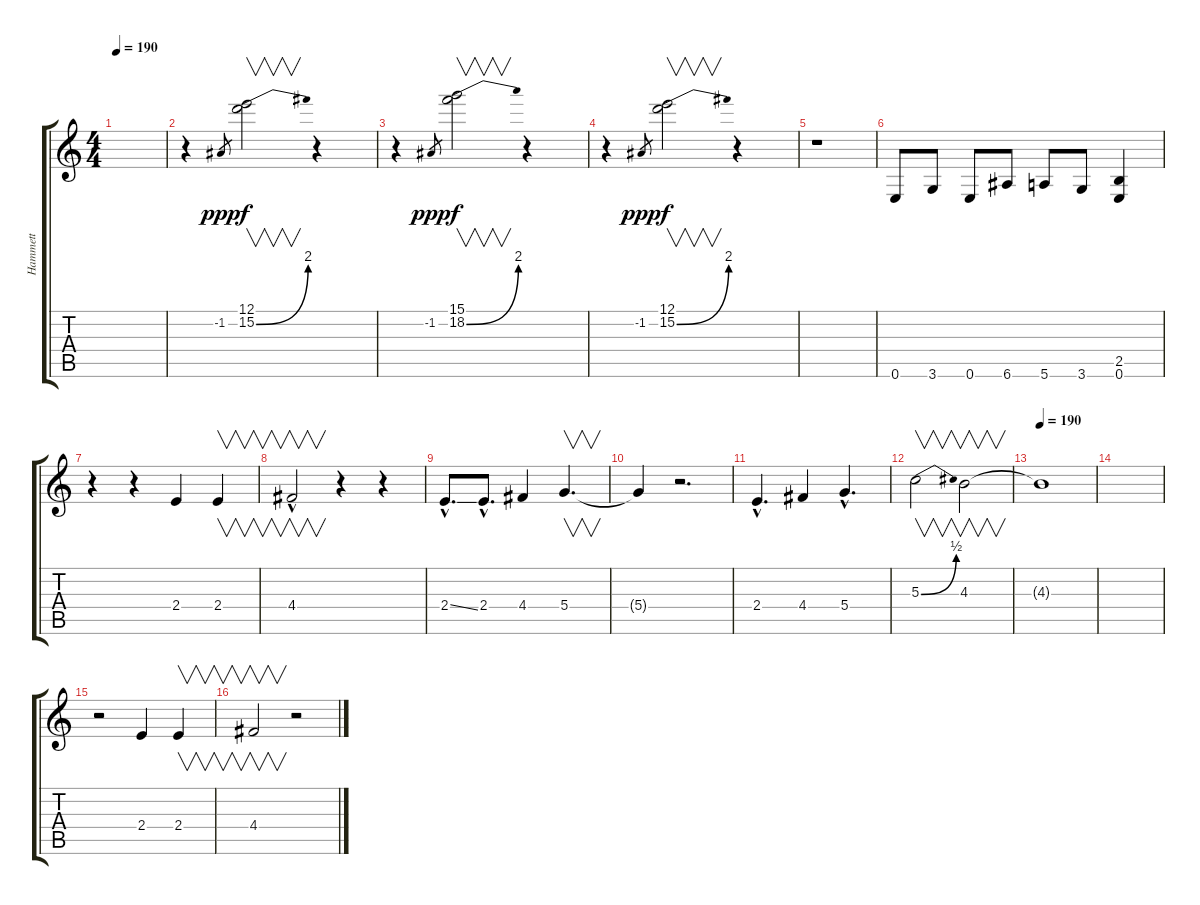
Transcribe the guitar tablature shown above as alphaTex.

\track ("Hammett" "Hammett") {instrument distortionguitar}
\staff {score tabs}
\tuning (E4 B3 G3 D3 A2 E2) {hide}
\ts (4 4)
\tempo 190
\clef g2
\ks c
|
r.4 -1.2.8{gr dy ppp} (12.1 15.2{be (bend 0 0 60 8)}).2{v dy f} r.4 |
r.4 -1.2.8{gr dy ppp} (15.1 18.2{be (bend 0 0 60 8)}).2{v dy f balance 8} r.4 |
r.4 -1.2.8{gr dy ppp} (12.1 15.2{be (bend 0 0 60 8)}).2{v dy f} r.4 |
r.1 |
0.6.8{volume 16 balance 8 instrument electricguitarmuted} 3.6.8 0.6.8 6.6.8 5.6.8 3.6.8 (2.5 0.6).4{instrument distortionguitar} |
r.4 r.4 2.4.4 2.4.4{v} |
4.4{hac}.2{v} r.4 r.4 |
2.4{ss hac}.8{d} 2.4{hac}.8{d} 4.4.4 5.4.4{v d} |
5.4{t}.4 r.2{d} |
2.4{hac}.4{d} 4.4.4 5.4{hac}.4{d} |
5.3{be (bend 0 0 60 2)}.2{v instrument overdrivenguitar} 4.3.2{v} |
\tempo 190
4.3{t}.1{balance 8} |
|
r.2 2.4.4 2.4.4{v} |
4.4.2{v} r.2
